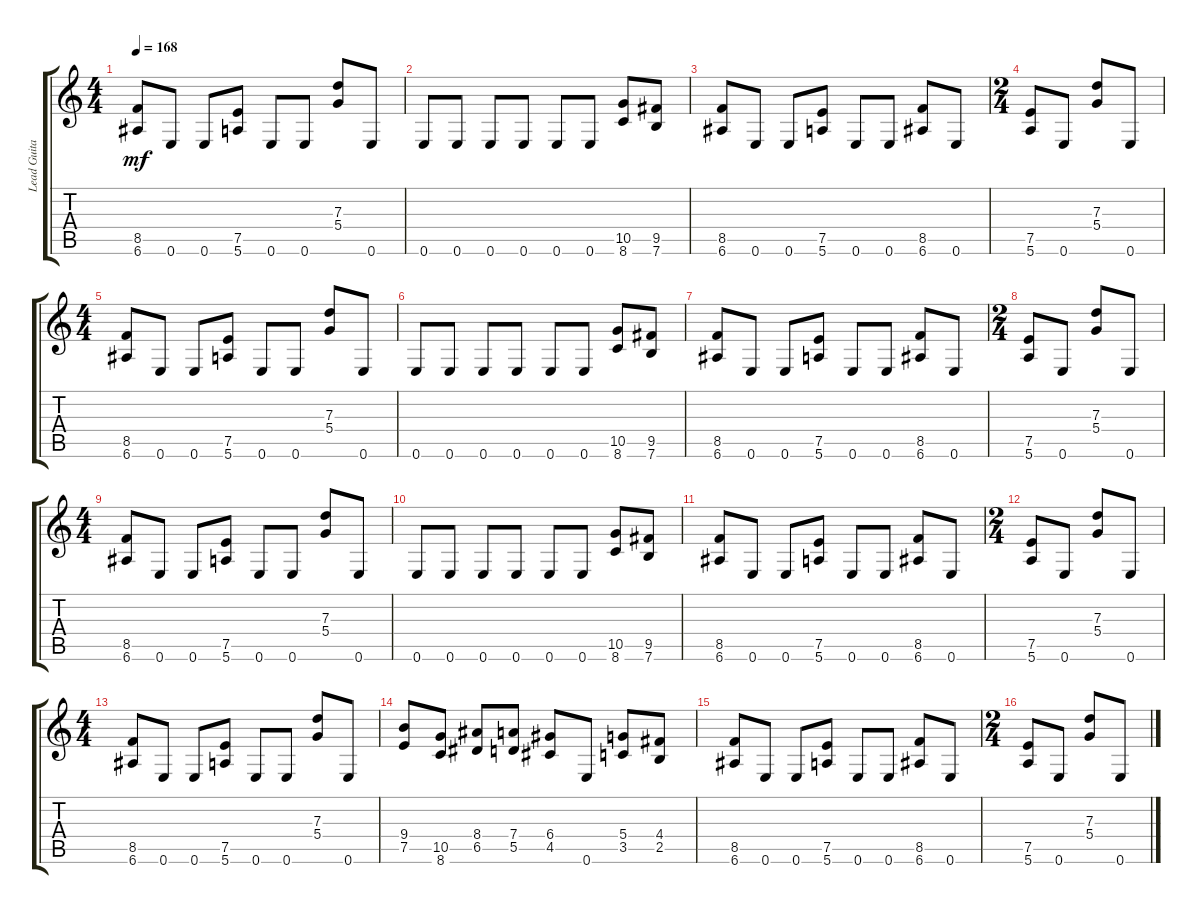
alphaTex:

\track ("Lead Guitar I (Dave Mustaine)" "Lead Guita") {instrument distortionguitar}
\staff {score tabs}
\tuning (E4 B3 G3 D3 A2 E2) {hide}
\ts (4 4)
\tempo 168
\clef g2
\ks c
(8.5 6.6).8{dy mf} 0.6.8 0.6.8 (7.5 5.6).8 0.6.8 0.6.8 (7.3 5.4).8 0.6.8 |
0.6.8 0.6.8 0.6.8 0.6.8 0.6.8 0.6.8 (10.5 8.6).8 (9.5 7.6).8 |
(8.5 6.6).8 0.6.8 0.6.8 (7.5 5.6).8 0.6.8 0.6.8 (8.5 6.6).8 0.6.8 |
\ts (2 4)
(7.5 5.6).8 0.6.8 (7.3 5.4).8 0.6.8 |
\ts (4 4)
(8.5 6.6).8 0.6.8 0.6.8 (7.5 5.6).8 0.6.8 0.6.8 (7.3 5.4).8 0.6.8 |
0.6.8 0.6.8 0.6.8 0.6.8 0.6.8 0.6.8 (10.5 8.6).8 (9.5 7.6).8 |
(8.5 6.6).8 0.6.8 0.6.8 (7.5 5.6).8 0.6.8 0.6.8 (8.5 6.6).8 0.6.8 |
\ts (2 4)
(7.5 5.6).8 0.6.8 (7.3 5.4).8 0.6.8 |
\ts (4 4)
(8.5 6.6).8 0.6.8 0.6.8 (7.5 5.6).8 0.6.8 0.6.8 (7.3 5.4).8 0.6.8 |
0.6.8 0.6.8 0.6.8 0.6.8 0.6.8 0.6.8 (10.5 8.6).8 (9.5 7.6).8 |
(8.5 6.6).8 0.6.8 0.6.8 (7.5 5.6).8 0.6.8 0.6.8 (8.5 6.6).8 0.6.8 |
\ts (2 4)
(7.5 5.6).8 0.6.8 (7.3 5.4).8 0.6.8 |
\ts (4 4)
(8.5 6.6).8 0.6.8 0.6.8 (7.5 5.6).8 0.6.8 0.6.8 (7.3 5.4).8 0.6.8 |
(9.4 7.5).8 (10.5 8.6).8 (8.4 6.5).8 (7.4 5.5).8 (6.4 4.5).8 0.6.8 (5.4 3.5).8 (4.4 2.5).8 |
(8.5 6.6).8 0.6.8 0.6.8 (7.5 5.6).8 0.6.8 0.6.8 (8.5 6.6).8 0.6.8 |
\ts (2 4)
(7.5 5.6).8 0.6.8 (7.3 5.4).8 0.6.8
